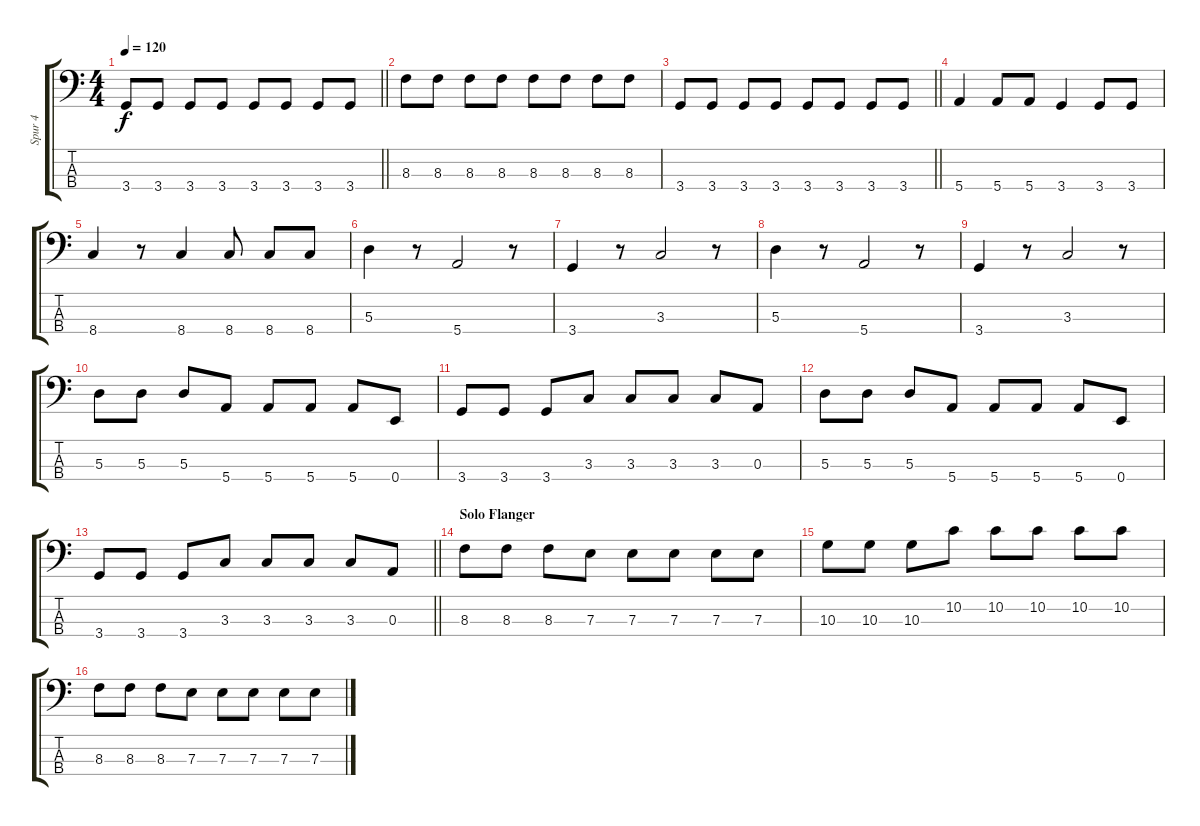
\track ("Spur 4" "Spur 4") {instrument electricbasspick}
\staff {score tabs}
\tuning (G2 D2 A1 E1) {hide}
\ts (4 4)
\tempo 120
\clef f4
\barLineRight lightlight
\ks c
3.4.8{dy f} 3.4.8 3.4.8 3.4.8 3.4.8 3.4.8 3.4.8 3.4.8 |
8.3.8 8.3.8 8.3.8 8.3.8 8.3.8 8.3.8 8.3.8 8.3.8 |
\barLineRight lightlight
3.4.8 3.4.8 3.4.8 3.4.8 3.4.8 3.4.8 3.4.8 3.4.8 |
5.4.4 5.4.8 5.4.8 3.4.4 3.4.8 3.4.8 |
8.4.4 r.8 8.4.4 8.4.8 8.4.8 8.4.8 |
5.3.4 r.8 5.4.2 r.8 |
3.4.4 r.8 3.3.2 r.8 |
5.3.4 r.8 5.4.2 r.8 |
3.4.4 r.8 3.3.2 r.8 |
5.3.8 5.3.8 5.3.8 5.4.8 5.4.8 5.4.8 5.4.8 0.4.8 |
3.4.8 3.4.8 3.4.8 3.3.8 3.3.8 3.3.8 3.3.8 0.3.8 |
5.3.8 5.3.8 5.3.8 5.4.8 5.4.8 5.4.8 5.4.8 0.4.8 |
\barLineRight lightlight
3.4.8 3.4.8 3.4.8 3.3.8 3.3.8 3.3.8 3.3.8 0.3.8 |
\section ("" "Solo Flanger")
8.3.8 8.3.8 8.3.8 7.3.8 7.3.8 7.3.8 7.3.8 7.3.8 |
10.3.8 10.3.8 10.3.8 10.2.8 10.2.8 10.2.8 10.2.8 10.2.8 |
8.3.8 8.3.8 8.3.8 7.3.8 7.3.8 7.3.8 7.3.8 7.3.8
